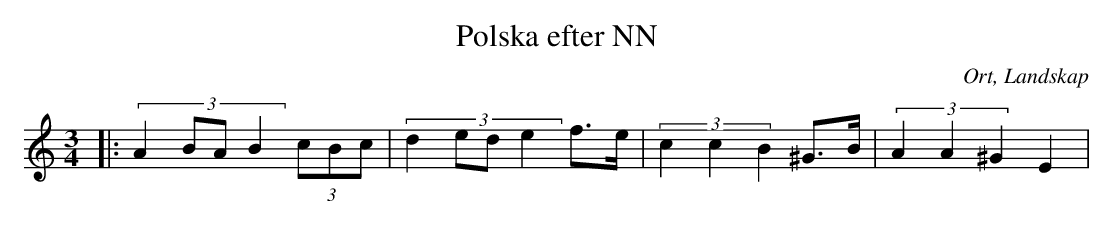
X:1
T:Polska efter NN
O:Ort, Landskap
M:3/4
L:1/8
K:C
|: (3:2:4 A2 BA B2 (3cBc| (3:2:4 d2 ed e2 f>e|(3:2:3 c2 c2 B2 ^G>B|(3:2:3 A2 A2 ^G2 E2|
